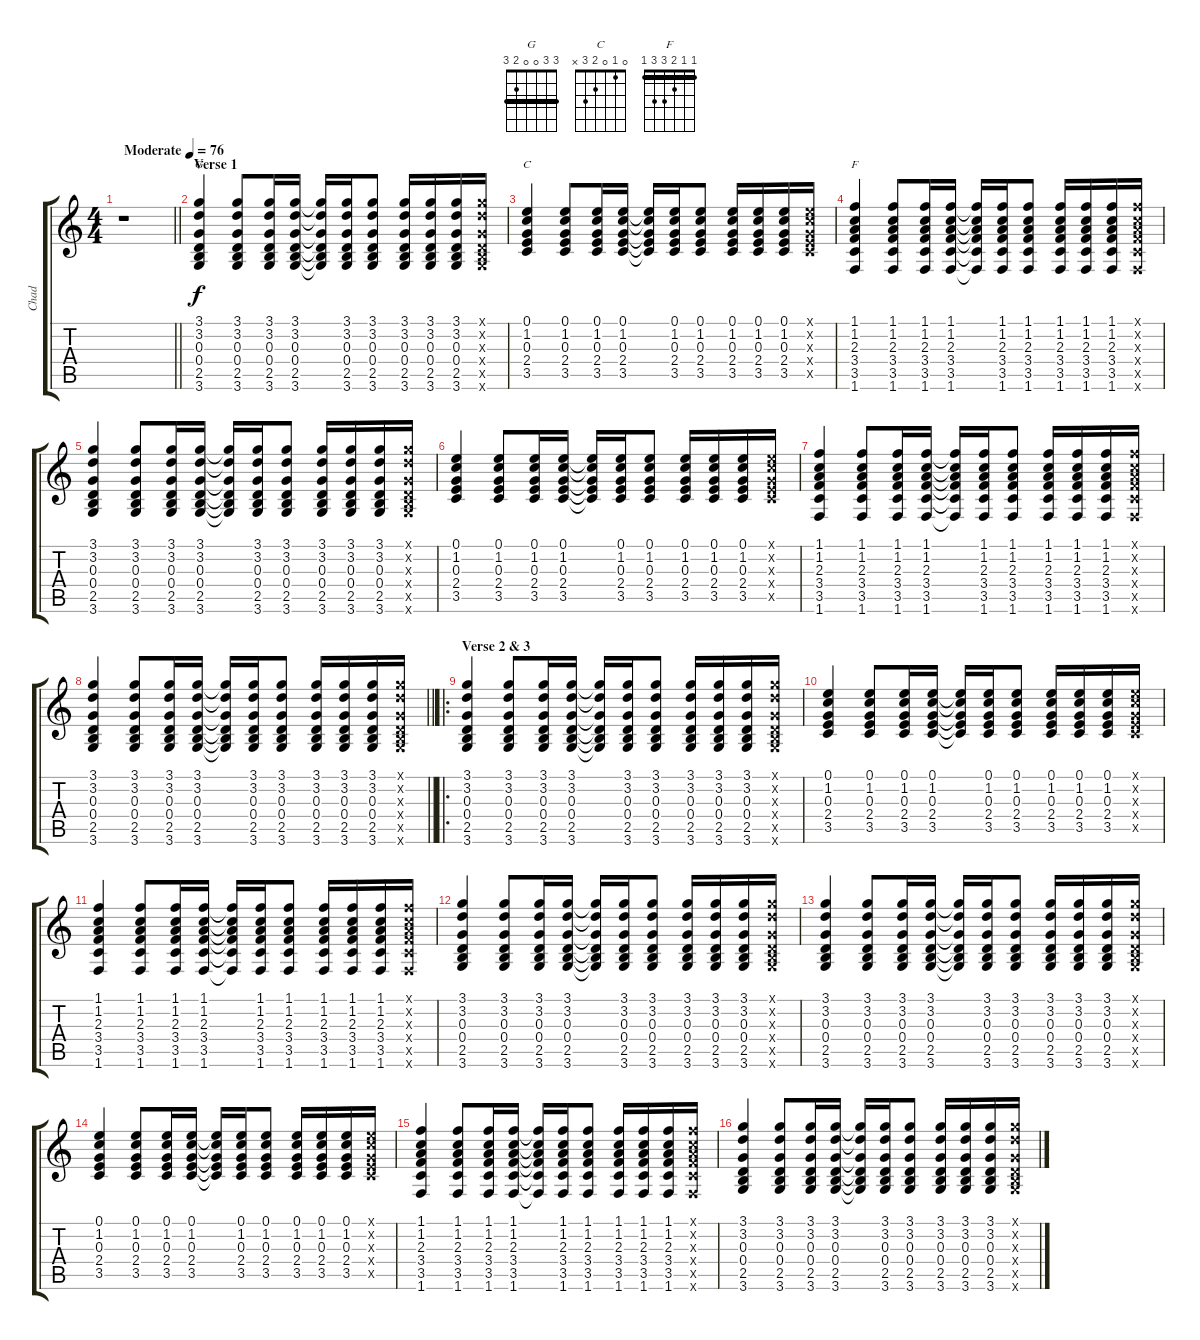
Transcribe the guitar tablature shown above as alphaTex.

\track ("Chad" "Chad") {instrument acousticguitarsteel}
\staff {score tabs}
\tuning (E4 B3 G3 D3 A2 E2) {hide}
\chord ("G" 3 3 0 0 2 3) {barre 3}
\chord ("C" 0 1 0 2 3 x)
\chord ("F" 1 1 2 3 3 1) {barre 1}
\ts (4 4)
\tempo (76 "Moderate")
\clef g2
\barLineRight lightlight
\ks c
r.1{dy f instrument acousticguitarsteel} |
\section ("" "Verse 1")
(3.1 3.2 0.3 0.4 2.5 3.6).4{ch "G"} (3.1 3.2 0.3 0.4 2.5 3.6).8 (3.1 3.2 0.3 0.4 2.5 3.6).16 (3.1 3.2 0.3 0.4 2.5 3.6).16 (3.1{t} 3.2{t} 0.3{t} 0.4{t} 2.5{t} 3.6{t}).16 (3.1 3.2 0.3 0.4 2.5 3.6).16 (3.1 3.2 0.3 0.4 2.5 3.6).8 (3.1 3.2 0.3 0.4 2.5 3.6).16 (3.1 3.2 0.3 0.4 2.5 3.6).16 (3.1 3.2 0.3 0.4 2.5 3.6).16 (3.1{x} 3.2{x} 0.3{x} 0.4{x} 2.5{x} 3.6{x}).16 |
(0.1 1.2 0.3 2.4 3.5).4{ch "C"} (0.1 1.2 0.3 2.4 3.5).8 (0.1 1.2 0.3 2.4 3.5).16 (0.1 1.2 0.3 2.4 3.5).16 (0.1{t} 1.2{t} 0.3{t} 2.4{t} 3.5{t}).16 (0.1 1.2 0.3 2.4 3.5).16 (0.1 1.2 0.3 2.4 3.5).8 (0.1 1.2 0.3 2.4 3.5).16 (0.1 1.2 0.3 2.4 3.5).16 (0.1 1.2 0.3 2.4 3.5).16 (0.1{x} 1.2{x} 0.3{x} 2.4{x} 3.5{x}).16 |
(1.1 1.2 2.3 3.4 3.5 1.6).4{ch "F"} (1.1 1.2 2.3 3.4 3.5 1.6).8 (1.1 1.2 2.3 3.4 3.5 1.6).16 (1.1 1.2 2.3 3.4 3.5 1.6).16 (1.1{t} 1.2{t} 2.3{t} 3.4{t} 3.5{t} 1.6{t}).16 (1.1 1.2 2.3 3.4 3.5 1.6).16 (1.1 1.2 2.3 3.4 3.5 1.6).8 (1.1 1.2 2.3 3.4 3.5 1.6).16 (1.1 1.2 2.3 3.4 3.5 1.6).16 (1.1 1.2 2.3 3.4 3.5 1.6).16 (1.1{x} 1.2{x} 2.3{x} 3.4{x} 3.5{x} 1.6{x}).16 |
(3.1 3.2 0.3 0.4 2.5 3.6).4 (3.1 3.2 0.3 0.4 2.5 3.6).8 (3.1 3.2 0.3 0.4 2.5 3.6).16 (3.1 3.2 0.3 0.4 2.5 3.6).16 (3.1{t} 3.2{t} 0.3{t} 0.4{t} 2.5{t} 3.6{t}).16 (3.1 3.2 0.3 0.4 2.5 3.6).16 (3.1 3.2 0.3 0.4 2.5 3.6).8 (3.1 3.2 0.3 0.4 2.5 3.6).16 (3.1 3.2 0.3 0.4 2.5 3.6).16 (3.1 3.2 0.3 0.4 2.5 3.6).16 (3.1{x} 3.2{x} 0.3{x} 0.4{x} 2.5{x} 3.6{x}).16 |
(0.1 1.2 0.3 2.4 3.5).4 (0.1 1.2 0.3 2.4 3.5).8 (0.1 1.2 0.3 2.4 3.5).16 (0.1 1.2 0.3 2.4 3.5).16 (0.1{t} 1.2{t} 0.3{t} 2.4{t} 3.5{t}).16 (0.1 1.2 0.3 2.4 3.5).16 (0.1 1.2 0.3 2.4 3.5).8 (0.1 1.2 0.3 2.4 3.5).16 (0.1 1.2 0.3 2.4 3.5).16 (0.1 1.2 0.3 2.4 3.5).16 (0.1{x} 1.2{x} 0.3{x} 2.4{x} 3.5{x}).16 |
(1.1 1.2 2.3 3.4 3.5 1.6).4 (1.1 1.2 2.3 3.4 3.5 1.6).8 (1.1 1.2 2.3 3.4 3.5 1.6).16 (1.1 1.2 2.3 3.4 3.5 1.6).16 (1.1{t} 1.2{t} 2.3{t} 3.4{t} 3.5{t} 1.6{t}).16 (1.1 1.2 2.3 3.4 3.5 1.6).16 (1.1 1.2 2.3 3.4 3.5 1.6).8 (1.1 1.2 2.3 3.4 3.5 1.6).16 (1.1 1.2 2.3 3.4 3.5 1.6).16 (1.1 1.2 2.3 3.4 3.5 1.6).16 (1.1{x} 1.2{x} 2.3{x} 3.4{x} 3.5{x} 1.6{x}).16 |
\barLineRight lightlight
(3.1 3.2 0.3 0.4 2.5 3.6).4 (3.1 3.2 0.3 0.4 2.5 3.6).8 (3.1 3.2 0.3 0.4 2.5 3.6).16 (3.1 3.2 0.3 0.4 2.5 3.6).16 (3.1{t} 3.2{t} 0.3{t} 0.4{t} 2.5{t} 3.6{t}).16 (3.1 3.2 0.3 0.4 2.5 3.6).16 (3.1 3.2 0.3 0.4 2.5 3.6).8 (3.1 3.2 0.3 0.4 2.5 3.6).16 (3.1 3.2 0.3 0.4 2.5 3.6).16 (3.1 3.2 0.3 0.4 2.5 3.6).16 (3.1{x} 3.2{x} 0.3{x} 0.4{x} 2.5{x} 3.6{x}).16 |
\ro
\section ("" "Verse 2 & 3")
(3.1 3.2 0.3 0.4 2.5 3.6).4 (3.1 3.2 0.3 0.4 2.5 3.6).8 (3.1 3.2 0.3 0.4 2.5 3.6).16 (3.1 3.2 0.3 0.4 2.5 3.6).16 (3.1{t} 3.2{t} 0.3{t} 0.4{t} 2.5{t} 3.6{t}).16 (3.1 3.2 0.3 0.4 2.5 3.6).16 (3.1 3.2 0.3 0.4 2.5 3.6).8 (3.1 3.2 0.3 0.4 2.5 3.6).16 (3.1 3.2 0.3 0.4 2.5 3.6).16 (3.1 3.2 0.3 0.4 2.5 3.6).16 (3.1{x} 3.2{x} 0.3{x} 0.4{x} 2.5{x} 3.6{x}).16 |
(0.1 1.2 0.3 2.4 3.5).4 (0.1 1.2 0.3 2.4 3.5).8 (0.1 1.2 0.3 2.4 3.5).16 (0.1 1.2 0.3 2.4 3.5).16 (0.1{t} 1.2{t} 0.3{t} 2.4{t} 3.5{t}).16 (0.1 1.2 0.3 2.4 3.5).16 (0.1 1.2 0.3 2.4 3.5).8 (0.1 1.2 0.3 2.4 3.5).16 (0.1 1.2 0.3 2.4 3.5).16 (0.1 1.2 0.3 2.4 3.5).16 (0.1{x} 1.2{x} 0.3{x} 2.4{x} 3.5{x}).16 |
(1.1 1.2 2.3 3.4 3.5 1.6).4 (1.1 1.2 2.3 3.4 3.5 1.6).8 (1.1 1.2 2.3 3.4 3.5 1.6).16 (1.1 1.2 2.3 3.4 3.5 1.6).16 (1.1{t} 1.2{t} 2.3{t} 3.4{t} 3.5{t} 1.6{t}).16 (1.1 1.2 2.3 3.4 3.5 1.6).16 (1.1 1.2 2.3 3.4 3.5 1.6).8 (1.1 1.2 2.3 3.4 3.5 1.6).16 (1.1 1.2 2.3 3.4 3.5 1.6).16 (1.1 1.2 2.3 3.4 3.5 1.6).16 (1.1{x} 1.2{x} 2.3{x} 3.4{x} 3.5{x} 1.6{x}).16 |
(3.1 3.2 0.3 0.4 2.5 3.6).4 (3.1 3.2 0.3 0.4 2.5 3.6).8 (3.1 3.2 0.3 0.4 2.5 3.6).16 (3.1 3.2 0.3 0.4 2.5 3.6).16 (3.1{t} 3.2{t} 0.3{t} 0.4{t} 2.5{t} 3.6{t}).16 (3.1 3.2 0.3 0.4 2.5 3.6).16 (3.1 3.2 0.3 0.4 2.5 3.6).8 (3.1 3.2 0.3 0.4 2.5 3.6).16 (3.1 3.2 0.3 0.4 2.5 3.6).16 (3.1 3.2 0.3 0.4 2.5 3.6).16 (3.1{x} 3.2{x} 0.3{x} 0.4{x} 2.5{x} 3.6{x}).16 |
(3.1 3.2 0.3 0.4 2.5 3.6).4 (3.1 3.2 0.3 0.4 2.5 3.6).8 (3.1 3.2 0.3 0.4 2.5 3.6).16 (3.1 3.2 0.3 0.4 2.5 3.6).16 (3.1{t} 3.2{t} 0.3{t} 0.4{t} 2.5{t} 3.6{t}).16 (3.1 3.2 0.3 0.4 2.5 3.6).16 (3.1 3.2 0.3 0.4 2.5 3.6).8 (3.1 3.2 0.3 0.4 2.5 3.6).16 (3.1 3.2 0.3 0.4 2.5 3.6).16 (3.1 3.2 0.3 0.4 2.5 3.6).16 (3.1{x} 3.2{x} 0.3{x} 0.4{x} 2.5{x} 3.6{x}).16 |
(0.1 1.2 0.3 2.4 3.5).4 (0.1 1.2 0.3 2.4 3.5).8 (0.1 1.2 0.3 2.4 3.5).16 (0.1 1.2 0.3 2.4 3.5).16 (0.1{t} 1.2{t} 0.3{t} 2.4{t} 3.5{t}).16 (0.1 1.2 0.3 2.4 3.5).16 (0.1 1.2 0.3 2.4 3.5).8 (0.1 1.2 0.3 2.4 3.5).16 (0.1 1.2 0.3 2.4 3.5).16 (0.1 1.2 0.3 2.4 3.5).16 (0.1{x} 1.2{x} 0.3{x} 2.4{x} 3.5{x}).16 |
(1.1 1.2 2.3 3.4 3.5 1.6).4 (1.1 1.2 2.3 3.4 3.5 1.6).8 (1.1 1.2 2.3 3.4 3.5 1.6).16 (1.1 1.2 2.3 3.4 3.5 1.6).16 (1.1{t} 1.2{t} 2.3{t} 3.4{t} 3.5{t} 1.6{t}).16 (1.1 1.2 2.3 3.4 3.5 1.6).16 (1.1 1.2 2.3 3.4 3.5 1.6).8 (1.1 1.2 2.3 3.4 3.5 1.6).16 (1.1 1.2 2.3 3.4 3.5 1.6).16 (1.1 1.2 2.3 3.4 3.5 1.6).16 (1.1{x} 1.2{x} 2.3{x} 3.4{x} 3.5{x} 1.6{x}).16 |
(3.1 3.2 0.3 0.4 2.5 3.6).4 (3.1 3.2 0.3 0.4 2.5 3.6).8 (3.1 3.2 0.3 0.4 2.5 3.6).16 (3.1 3.2 0.3 0.4 2.5 3.6).16 (3.1{t} 3.2{t} 0.3{t} 0.4{t} 2.5{t} 3.6{t}).16 (3.1 3.2 0.3 0.4 2.5 3.6).16 (3.1 3.2 0.3 0.4 2.5 3.6).8 (3.1 3.2 0.3 0.4 2.5 3.6).16 (3.1 3.2 0.3 0.4 2.5 3.6).16 (3.1 3.2 0.3 0.4 2.5 3.6).16 (3.1{x} 3.2{x} 0.3{x} 0.4{x} 2.5{x} 3.6{x}).16
